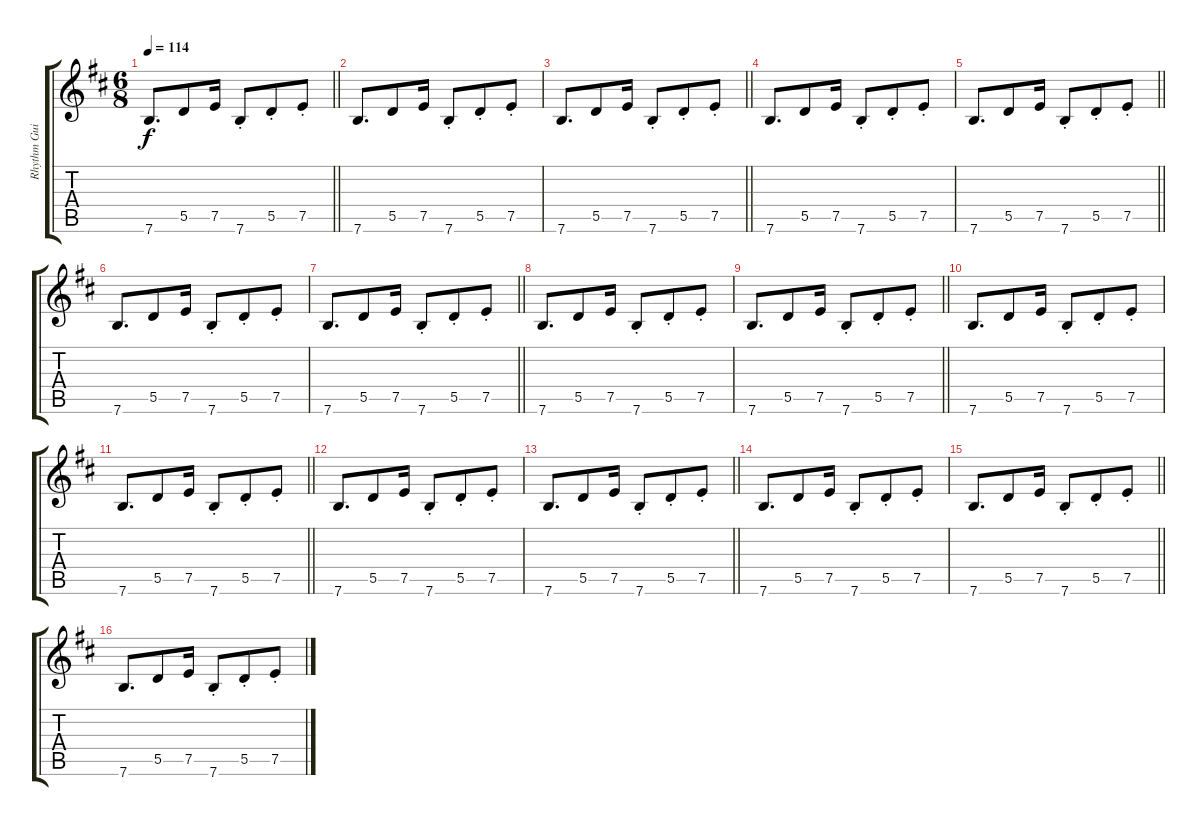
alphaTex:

\track ("Rhythm Guitar" "Rhythm Gui") {instrument distortionguitar}
\staff {score tabs}
\tuning (E4 B3 G3 D3 A2 E2) {hide}
\ts (6 8)
\tempo 114
\clef g2
\barLineRight lightlight
\ks d
7.6.8{d dy f} 5.5.8 7.5.16 7.6{st}.8 5.5{st}.8 7.5{st}.8 |
7.6.8{d} 5.5.8 7.5.16 7.6{st}.8 5.5{st}.8 7.5{st}.8 |
\barLineRight lightlight
7.6.8{d} 5.5.8 7.5.16 7.6{st}.8 5.5{st}.8 7.5{st}.8 |
7.6.8{d} 5.5.8 7.5.16 7.6{st}.8 5.5{st}.8 7.5{st}.8 |
\barLineRight lightlight
7.6.8{d} 5.5.8 7.5.16 7.6{st}.8 5.5{st}.8 7.5{st}.8 |
7.6.8{d} 5.5.8 7.5.16 7.6{st}.8 5.5{st}.8 7.5{st}.8 |
\barLineRight lightlight
7.6.8{d} 5.5.8 7.5.16 7.6{st}.8 5.5{st}.8 7.5{st}.8 |
7.6.8{d} 5.5.8 7.5.16 7.6{st}.8 5.5{st}.8 7.5{st}.8 |
\barLineRight lightlight
7.6.8{d} 5.5.8 7.5.16 7.6{st}.8 5.5{st}.8 7.5{st}.8 |
7.6.8{d} 5.5.8 7.5.16 7.6{st}.8 5.5{st}.8 7.5{st}.8 |
\barLineRight lightlight
7.6.8{d} 5.5.8 7.5.16 7.6{st}.8 5.5{st}.8 7.5{st}.8 |
7.6.8{d} 5.5.8 7.5.16 7.6{st}.8 5.5{st}.8 7.5{st}.8 |
\barLineRight lightlight
7.6.8{d} 5.5.8 7.5.16 7.6{st}.8 5.5{st}.8 7.5{st}.8 |
7.6.8{d} 5.5.8 7.5.16 7.6{st}.8 5.5{st}.8 7.5{st}.8 |
\barLineRight lightlight
7.6.8{d} 5.5.8 7.5.16 7.6{st}.8 5.5{st}.8 7.5{st}.8 |
7.6.8{d} 5.5.8 7.5.16 7.6{st}.8 5.5{st}.8 7.5{st}.8
